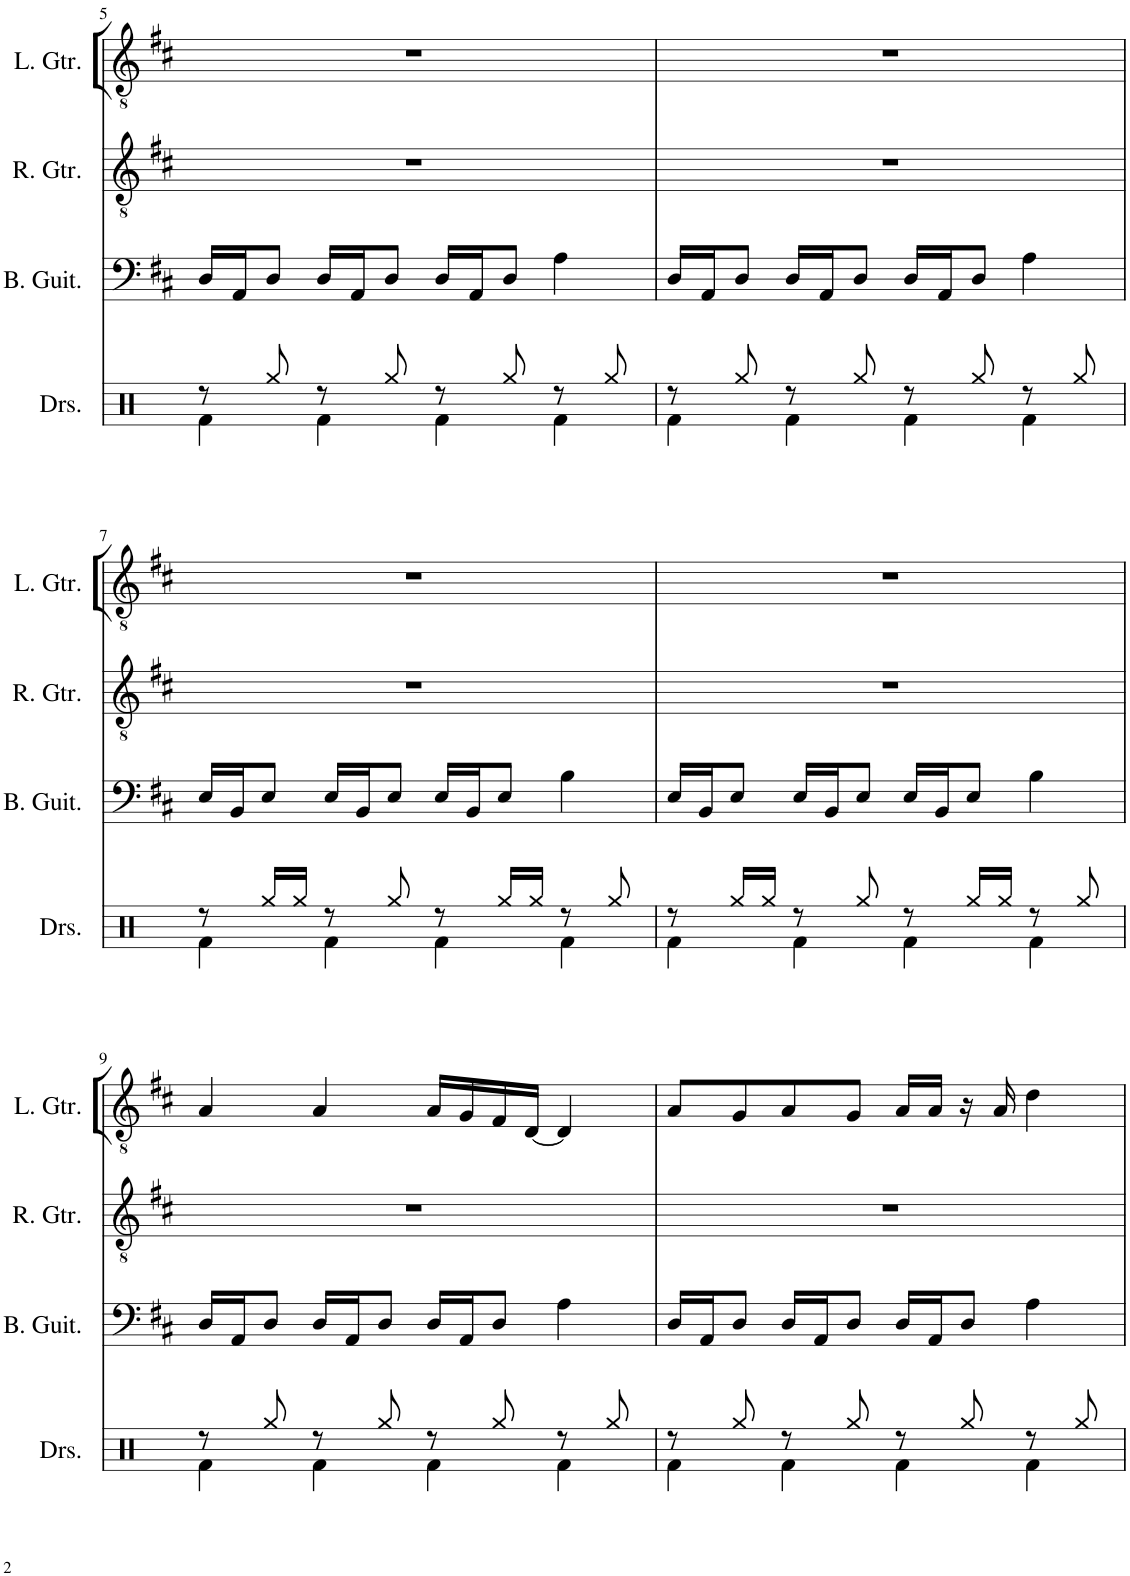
**kern	**kern	**kern	**kern
*part4	*part3	*part2	*part1
*staff4	*staff3	*staff2	*staff1
*I"Drumset	*I"Bass Guitar	*I"Rhythm Guitar	*I"Lead Guitar
*I'Drs.	*I'B. Guit.	*I'R. Gtr.	*I'L. Gtr.
!!LO:PB:g=z
*clefX	*clefF4	*clefGv2	*clefGv2
*	*Trd7c12	*	*
*k[]	*k[f#c#]	*k[f#c#]	*k[f#c#]
*M4/4	*M4/4	*M4/4	*M4/4
=5	=5	=5	=5
*^	*	*	*
8r	4Rf\	16D/LL	1r	1r
.	.	16AA/J	.	.
8Rgg/	.	8D/J	.	.
8r	4Rf\	16D/LL	.	.
.	.	16AA/J	.	.
8Rgg/	.	8D/J	.	.
8r	4Rf\	16D/LL	.	.
.	.	16AA/J	.	.
8Rgg/	.	8D/J	.	.
8r	4Rf\	4A\	.	.
8Rgg/	.	.	.	.
=6	=6	=6	=6	=6
8r	4Rf\	16D/LL	1r	1r
.	.	16AA/J	.	.
8Rgg/	.	8D/J	.	.
8r	4Rf\	16D/LL	.	.
.	.	16AA/J	.	.
8Rgg/	.	8D/J	.	.
8r	4Rf\	16D/LL	.	.
.	.	16AA/J	.	.
8Rgg/	.	8D/J	.	.
8r	4Rf\	4A\	.	.
8Rgg/	.	.	.	.
!!LO:LB:g=z
=7	=7	=7	=7	=7
8r	4Rf\	16E/LL	1r	1r
.	.	16BB/J	.	.
16Rgg/LL	.	8E/J	.	.
16Rgg/JJ	.	.	.	.
8r	4Rf\	16E/LL	.	.
.	.	16BB/J	.	.
8Rgg/	.	8E/J	.	.
8r	4Rf\	16E/LL	.	.
.	.	16BB/J	.	.
16Rgg/LL	.	8E/J	.	.
16Rgg/JJ	.	.	.	.
8r	4Rf\	4B\	.	.
8Rgg/	.	.	.	.
=8	=8	=8	=8	=8
8r	4Rf\	16E/LL	1r	1r
.	.	16BB/J	.	.
16Rgg/LL	.	8E/J	.	.
16Rgg/JJ	.	.	.	.
8r	4Rf\	16E/LL	.	.
.	.	16BB/J	.	.
8Rgg/	.	8E/J	.	.
8r	4Rf\	16E/LL	.	.
.	.	16BB/J	.	.
16Rgg/LL	.	8E/J	.	.
16Rgg/JJ	.	.	.	.
8r	4Rf\	4B\	.	.
8Rgg/	.	.	.	.
!!LO:LB:g=z
=9	=9	=9	=9	=9
8r	4Rf\	16D/LL	1r	4A/
.	.	16AA/J	.	.
8Rgg/	.	8D/J	.	.
8r	4Rf\	16D/LL	.	4A/
.	.	16AA/J	.	.
8Rgg/	.	8D/J	.	.
8r	4Rf\	16D/LL	.	16A/LL
.	.	16AA/J	.	16G/
8Rgg/	.	8D/J	.	16F#/
.	.	.	.	[16D/JJ
8r	4Rf\	4A\	.	4D/]
8Rgg/	.	.	.	.
=10	=10	=10	=10	=10
8r	4Rf\	16D/LL	1r	8A/L
.	.	16AA/J	.	.
8Rgg/	.	8D/J	.	8G/
8r	4Rf\	16D/LL	.	8A/
.	.	16AA/J	.	.
8Rgg/	.	8D/J	.	8G/J
8r	4Rf\	16D/LL	.	16A/LL
.	.	16AA/J	.	16A/JJ
8Rgg/	.	8D/J	.	16r
.	.	.	.	16A/
8r	4Rf\	4A\	.	4d\
8Rgg/	.	.	.	.
*v	*v	*	*	*
=	=	=	=
*-	*-	*-	*-
